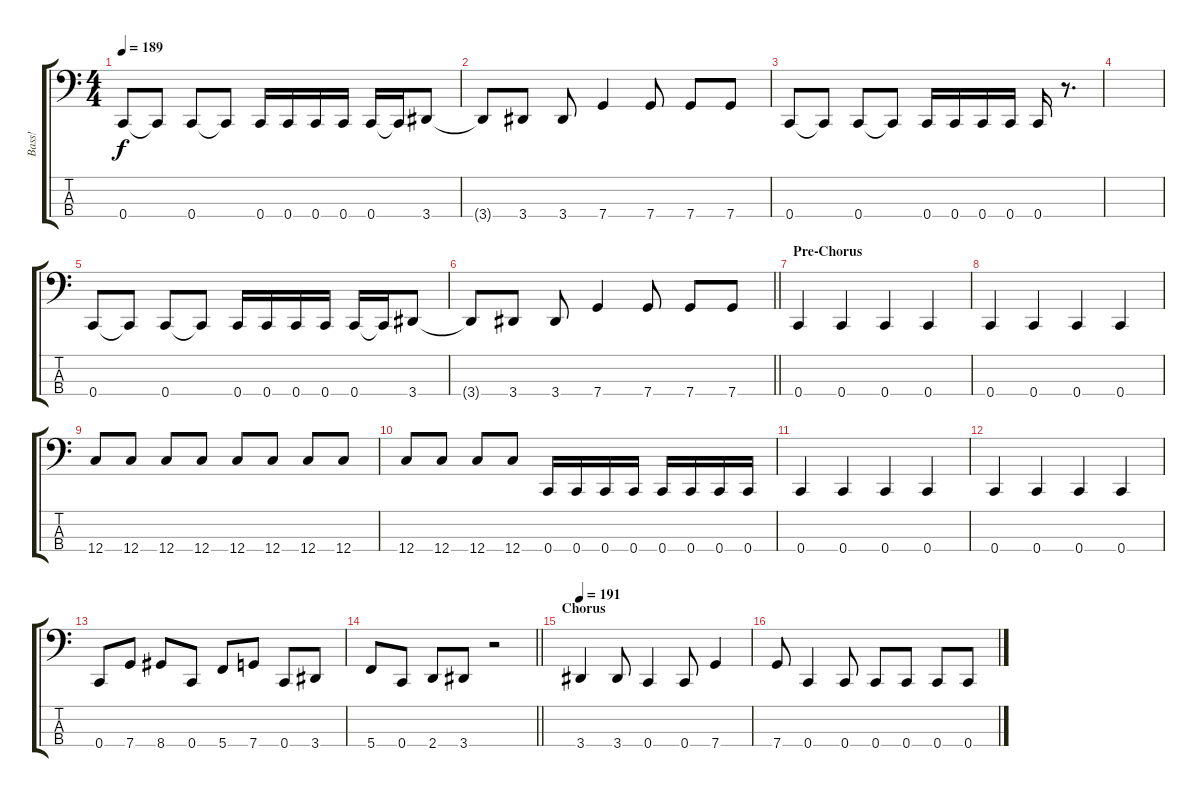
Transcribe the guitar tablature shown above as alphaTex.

\track ("Bass!" "Bass!") {instrument electricbassfinger}
\staff {score tabs}
\tuning (F2 C2 G1 C1) {hide}
\ts (4 4)
\tempo 189
\clef f4
\ks c
0.4.8{dy f} 0.4{t}.8 0.4.8 0.4{t}.8 0.4.16 0.4.16 0.4.16 0.4.16 0.4.16 0.4{t}.16 3.4.8 |
3.4{t}.8 3.4.8 3.4.8 7.4.4 7.4.8 7.4.8 7.4.8 |
0.4.8 0.4{t}.8 0.4.8 0.4{t}.8 0.4.16 0.4.16 0.4.16 0.4.16 0.4.16 r.8{d} |
|
0.4.8 0.4{t}.8 0.4.8 0.4{t}.8 0.4.16 0.4.16 0.4.16 0.4.16 0.4.16 0.4{t}.16 3.4.8 |
\barLineRight lightlight
3.4{t}.8 3.4.8 3.4.8 7.4.4 7.4.8 7.4.8 7.4.8 |
\section ("" "Pre-Chorus")
0.4.4 0.4.4 0.4.4 0.4.4 |
0.4.4 0.4.4 0.4.4 0.4.4 |
12.4.8 12.4.8 12.4.8 12.4.8 12.4.8 12.4.8 12.4.8 12.4.8 |
12.4.8 12.4.8 12.4.8 12.4.8 0.4.16 0.4.16 0.4.16 0.4.16 0.4.16 0.4.16 0.4.16 0.4.16 |
0.4.4 0.4.4 0.4.4 0.4.4 |
0.4.4 0.4.4 0.4.4 0.4.4 |
0.4.8 7.4.8 8.4.8 0.4.8 5.4.8 7.4.8 0.4.8 3.4.8 |
\barLineRight lightlight
5.4.8 0.4.8 2.4.8 3.4.8 r.2 |
\section ("" "Chorus")
\tempo 191
3.4.4 3.4.8 0.4.4 0.4.8 7.4.4 |
7.4.8 0.4.4 0.4.8 0.4.8 0.4.8 0.4.8 0.4.8
